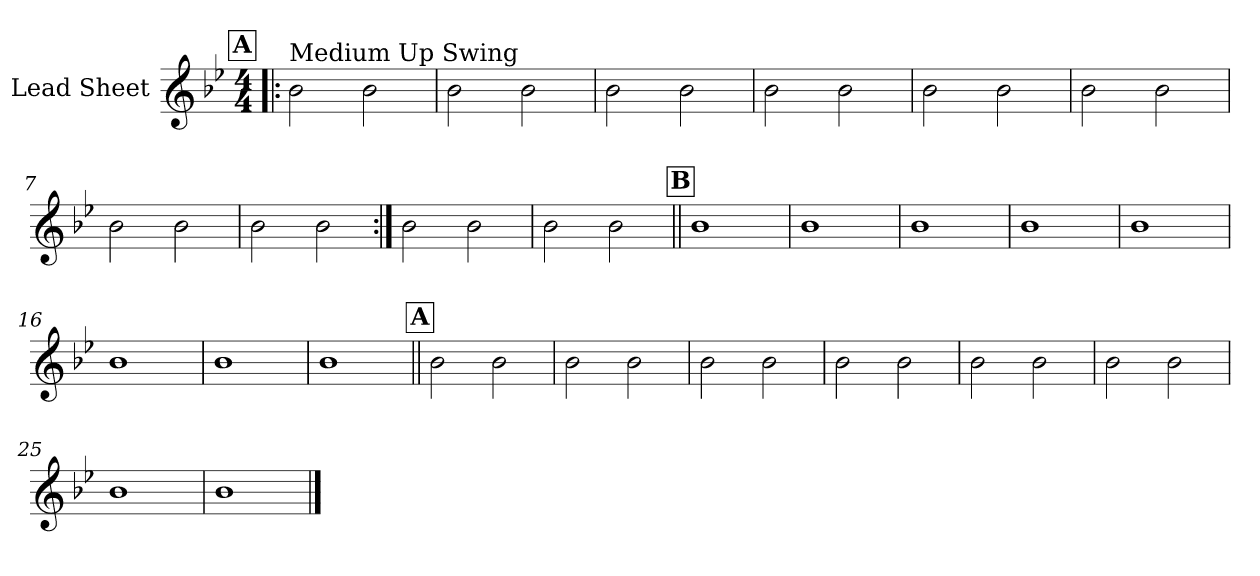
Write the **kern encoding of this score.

**kern
*part1
*staff1
*I"Lead Sheet
*clefG2
*k[b-e-]
*B-:
*M4/4
!!LO:REH:place=s1:a:fs=14:t=A
=1!|:
!LO:TX:a:t=Medium Up Swing
2b-\
2b-\
=2
2b-\
2b-\
=3
2b-\
2b-\
=4
2b-\
2b-\
!!LO:LB:g=z
=5
2b-\
2b-\
=6
2b-\
2b-\
=7
2b-\
2b-\
=8
2b-\
2b-\
!!LO:LB:g=z
=9:|!
2b-\
2b-\
=10
2b-\
2b-\
!!LO:LB:g=z
!!LO:REH:place=s1:a:fs=14:t=B
=11||
1b-
=12
1b-
=13
1b-
=14
1b-
!!LO:LB:g=z
=15
1b-
=16
1b-
=17
1b-
=18
1b-
!!LO:LB:g=z
!!LO:REH:place=s1:a:fs=14:t=A
=19||
2b-\
2b-\
=20
2b-\
2b-\
=21
2b-\
2b-\
=22
2b-\
2b-\
!!LO:LB:g=z
=23
2b-\
2b-\
=24
2b-\
2b-\
=25
1b-
=26
1b-
==
*-
